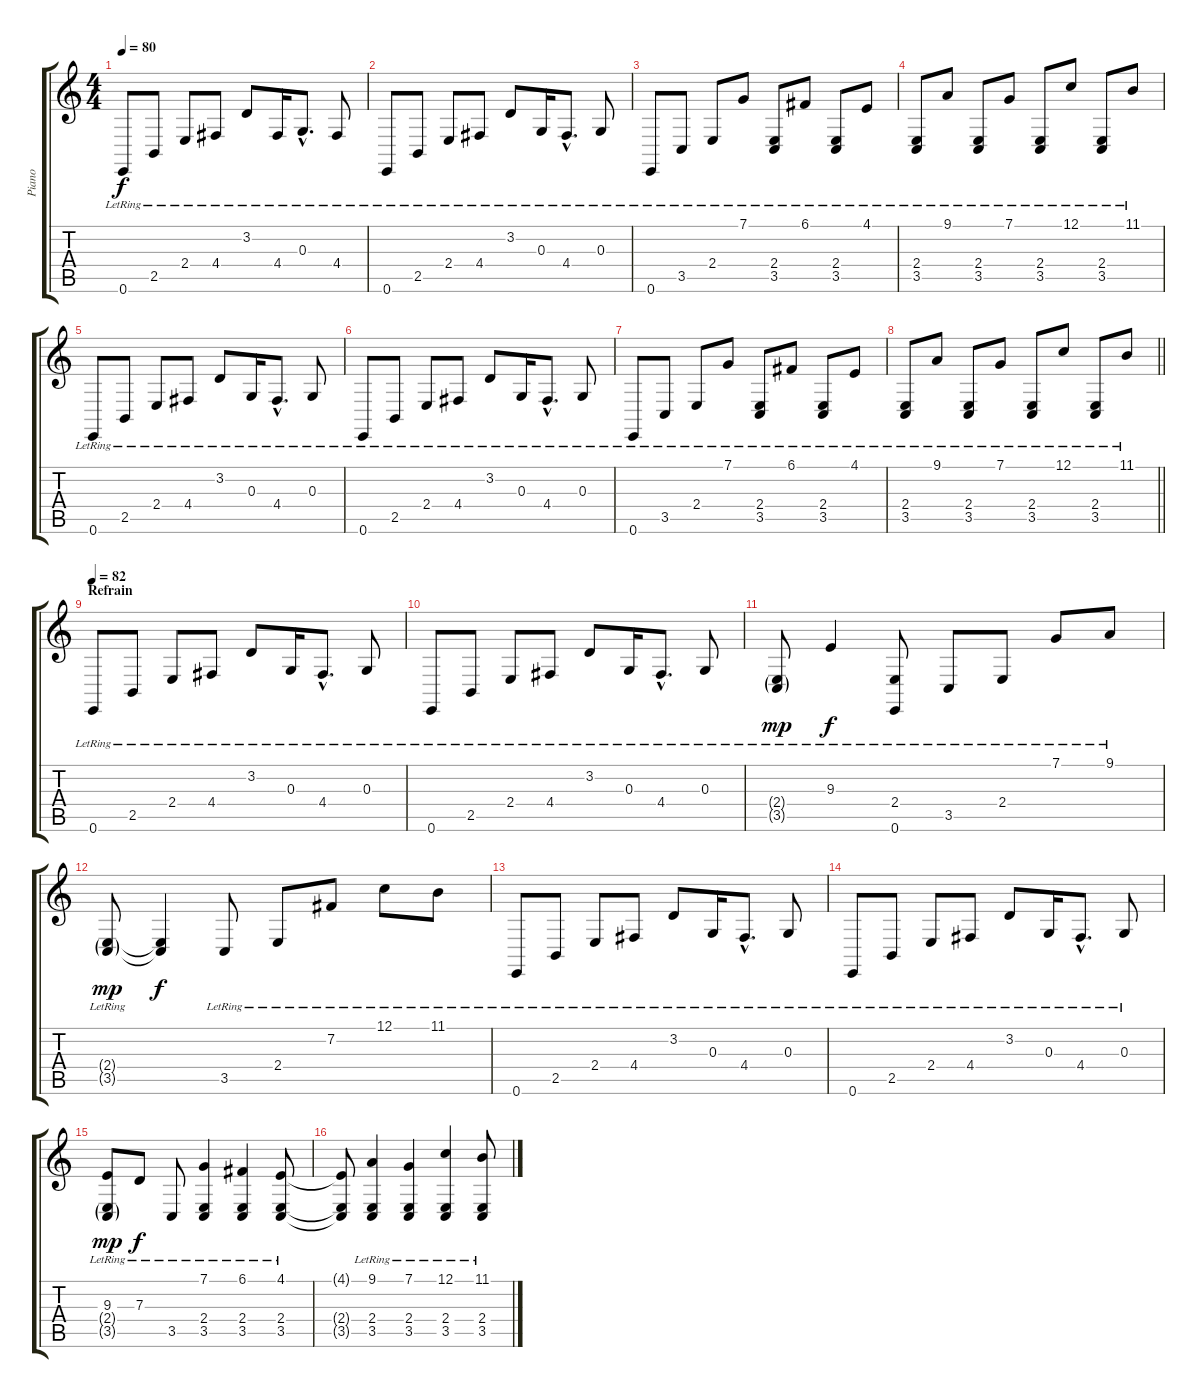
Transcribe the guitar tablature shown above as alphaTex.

\track ("Piano" "Piano") {instrument acousticgrandpiano}
\staff {score tabs}
\tuning (C4 B3 G3 D3 A2 E2) {hide}
\ts (4 4)
\tempo 80
\clef g2
\ks c
0.6{lr}.8{dy f} 2.5{lr}.8 2.4{lr}.8 4.4{lr}.8 3.2{lr}.8 4.4{lr}.16 0.3{hac lr}.8{d} 4.4{lr}.8 |
0.6{lr}.8 2.5{lr}.8 2.4{lr}.8 4.4{lr}.8 3.2{lr}.8 0.3{lr}.16 4.4{hac lr}.8{d} 0.3{lr}.8 |
0.6{lr}.8 3.5{lr}.8 2.4{lr}.8 7.1{lr}.8 (2.4{lr} 3.5{lr}).8 6.1{lr}.8 (2.4{lr} 3.5{lr}).8 4.1{lr}.8 |
(2.4{lr} 3.5{lr}).8 9.1{lr}.8 (2.4{lr} 3.5{lr}).8 7.1{lr}.8 (2.4{lr} 3.5{lr}).8 12.1{lr}.8 (2.4{lr} 3.5{lr}).8 11.1{lr}.8 |
0.6{lr}.8 2.5{lr}.8 2.4{lr}.8 4.4{lr}.8 3.2{lr}.8 0.3{lr}.16 4.4{hac lr}.8{d} 0.3{lr}.8 |
0.6{lr}.8 2.5{lr}.8 2.4{lr}.8 4.4{lr}.8 3.2{lr}.8 0.3{lr}.16 4.4{hac lr}.8{d} 0.3{lr}.8 |
0.6{lr}.8 3.5{lr}.8 2.4{lr}.8 7.1{lr}.8 (2.4{lr} 3.5{lr}).8 6.1{lr}.8 (2.4{lr} 3.5{lr}).8 4.1{lr}.8 |
\barLineRight lightlight
(2.4{lr} 3.5{lr}).8 9.1{lr}.8 (2.4{lr} 3.5{lr}).8 7.1{lr}.8 (2.4{lr} 3.5{lr}).8 12.1{lr}.8 (2.4{lr} 3.5{lr}).8 11.1{lr}.8 |
\section ("" "Refrain")
\tempo 82
0.6{lr}.8 2.5{lr}.8 2.4{lr}.8 4.4{lr}.8 3.2{lr}.8 0.3{lr}.16 4.4{hac lr}.8{d} 0.3{lr}.8 |
0.6{lr}.8 2.5{lr}.8 2.4{lr}.8 4.4{lr}.8 3.2{lr}.8 0.3{lr}.16 4.4{hac lr}.8{d} 0.3{lr}.8 |
(2.4{g lr} 3.5{g lr}).8{dy mp} 9.3{lr}.4{dy f} (2.4{lr} 0.6{lr}).8 3.5{lr}.8 2.4{lr}.8 7.1{lr}.8 9.1{lr}.8 |
(2.4{g lr} 3.5{g lr}).8{dy mp} (2.4{t} 3.5{t}).4{dy f} 3.5{lr}.8 2.4{lr}.8 7.2{lr}.8 12.1{lr}.8 11.1{lr}.8 |
0.6{lr}.8 2.5{lr}.8 2.4{lr}.8 4.4{lr}.8 3.2{lr}.8 0.3{lr}.16 4.4{hac lr}.8{d} 0.3{lr}.8 |
0.6{lr}.8 2.5{lr}.8 2.4{lr}.8 4.4{lr}.8 3.2{lr}.8 0.3{lr}.16 4.4{hac lr}.8{d} 0.3{lr}.8 |
(9.3 2.4{g lr} 3.5{g lr}).8{dy mp} 7.3{lr}.8{dy f} 3.5{lr}.8 (7.1{lr} 2.4{lr} 3.5{lr}).4 (6.1{lr} 2.4{lr} 3.5{lr}).4 (4.1{lr} 2.4{lr} 3.5{lr}).8 |
(4.1{t} 2.4{t} 3.5{t}).8 (9.1 2.4{lr} 3.5{lr}).4 (7.1 2.4{lr} 3.5{lr}).4 (12.1 2.4{lr} 3.5{lr}).4 (11.1 2.4{lr} 3.5{lr}).8
